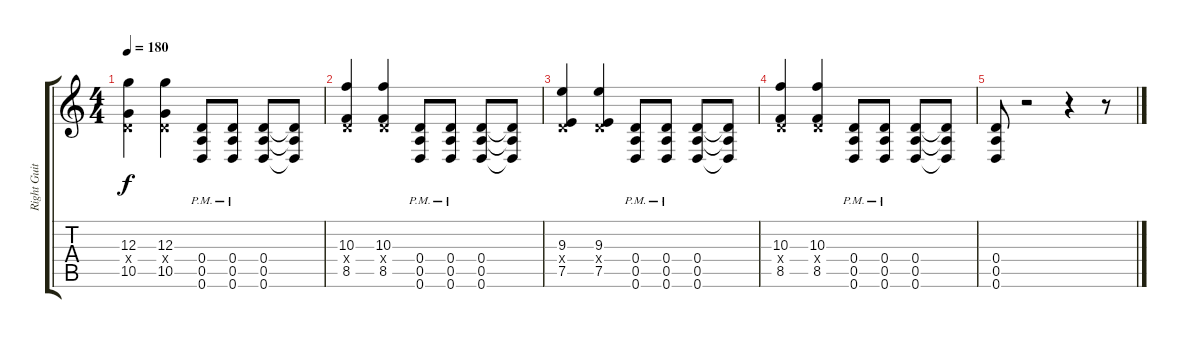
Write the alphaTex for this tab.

\track ("Right Guitar" "Right Guit") {instrument distortionguitar}
\staff {score tabs}
\tuning (E4 B3 G3 D3 A2 D2) {hide}
\ts (4 4)
\tempo 180
\clef g2
\ks c
(12.3 0.4{x} 10.5).4{dy f} (12.3 0.4{x} 10.5).4 (0.4{pm} 0.5{pm} 0.6{pm}).8 (0.4{pm} 0.5{pm} 0.6{pm}).8 (0.4 0.5 0.6).8 (0.4{t} 0.5{t} 0.6{t}).8 |
(10.3 0.4{x} 8.5).4 (10.3 0.4{x} 8.5).4 (0.4{pm} 0.5{pm} 0.6{pm}).8 (0.4{pm} 0.5{pm} 0.6{pm}).8 (0.4 0.5 0.6).8 (0.4{t} 0.5{t} 0.6{t}).8 |
(9.3 0.4{x} 7.5).4 (9.3 0.4{x} 7.5).4 (0.4{pm} 0.5{pm} 0.6{pm}).8 (0.4{pm} 0.5{pm} 0.6{pm}).8 (0.4 0.5 0.6).8 (0.4{t} 0.5{t} 0.6{t}).8 |
(10.3 0.4{x} 8.5).4 (10.3 0.4{x} 8.5).4 (0.4{pm} 0.5{pm} 0.6{pm}).8 (0.4{pm} 0.5{pm} 0.6{pm}).8 (0.4 0.5 0.6).8 (0.4{t} 0.5{t} 0.6{t}).8 |
(0.4 0.5 0.6).8 r.2 r.4 r.8
